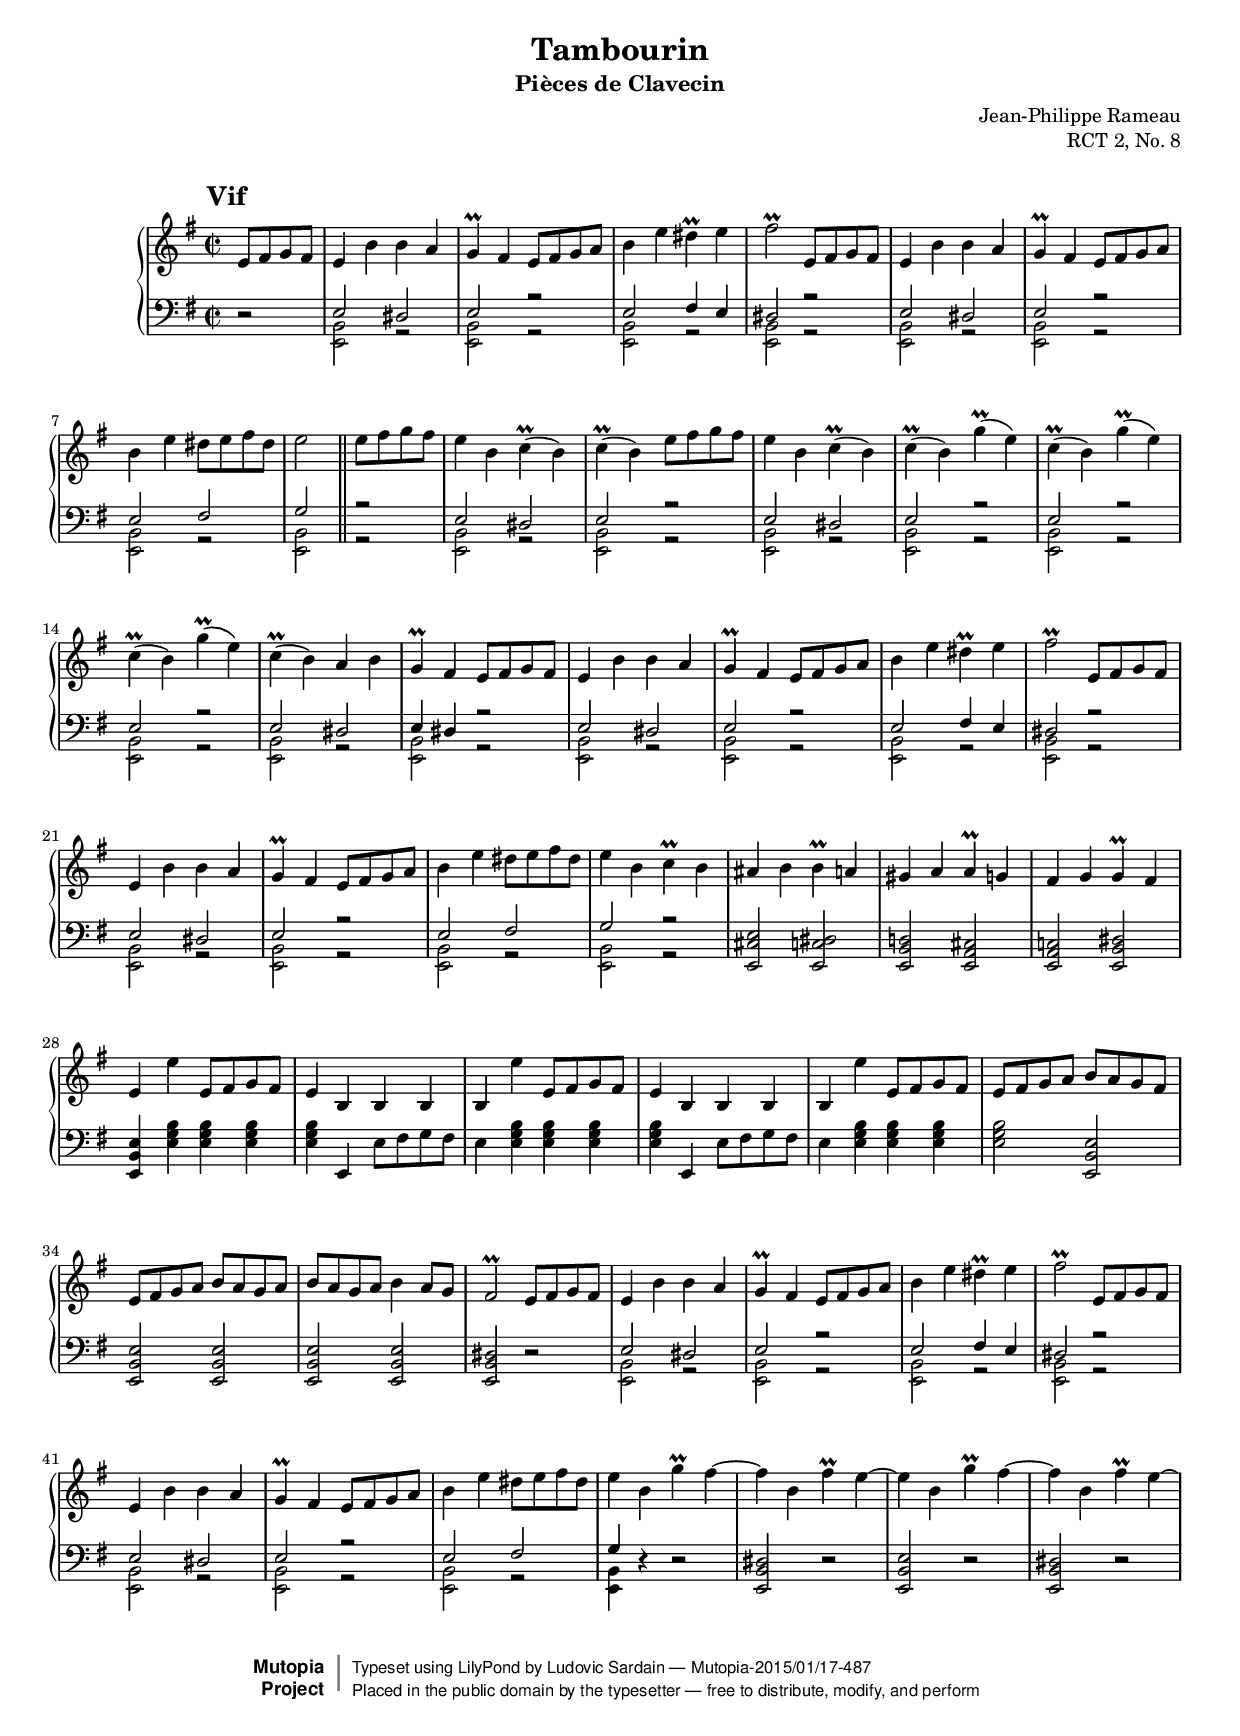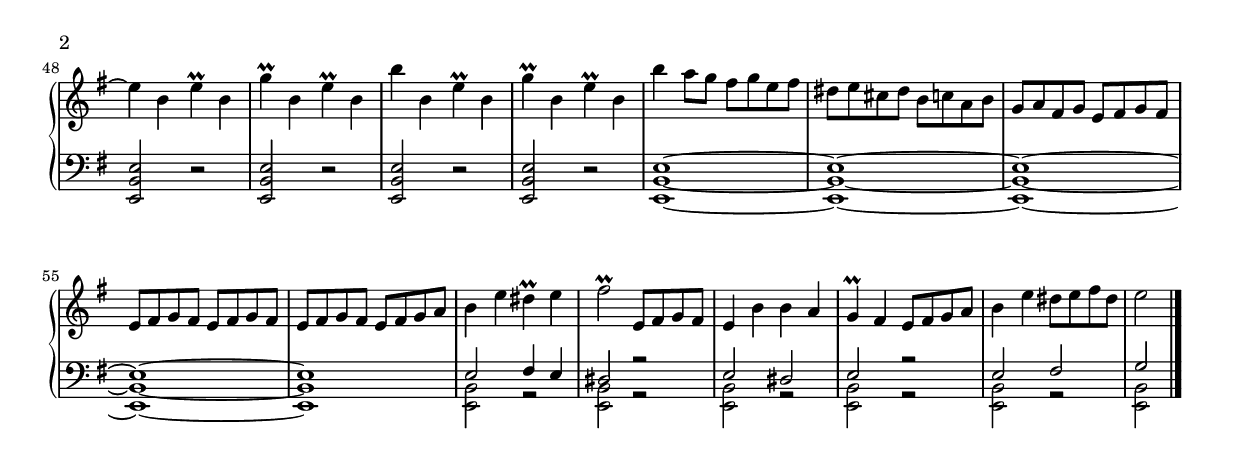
#(set-global-staff-size 17)
\include "catalan.ly"

\version "2.19.15"

\header {
	title = "Tambourin"
	composer = "Jean-Philippe Rameau"
	subtitle = "Pièces de Clavecin"
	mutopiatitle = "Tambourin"
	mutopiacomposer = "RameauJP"
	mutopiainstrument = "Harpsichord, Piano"
	opus = "RCT 2, No. 8"
	date = "1724"
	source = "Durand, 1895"
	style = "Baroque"
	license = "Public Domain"
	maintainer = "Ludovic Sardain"
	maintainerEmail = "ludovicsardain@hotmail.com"
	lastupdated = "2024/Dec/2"

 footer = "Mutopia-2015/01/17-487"
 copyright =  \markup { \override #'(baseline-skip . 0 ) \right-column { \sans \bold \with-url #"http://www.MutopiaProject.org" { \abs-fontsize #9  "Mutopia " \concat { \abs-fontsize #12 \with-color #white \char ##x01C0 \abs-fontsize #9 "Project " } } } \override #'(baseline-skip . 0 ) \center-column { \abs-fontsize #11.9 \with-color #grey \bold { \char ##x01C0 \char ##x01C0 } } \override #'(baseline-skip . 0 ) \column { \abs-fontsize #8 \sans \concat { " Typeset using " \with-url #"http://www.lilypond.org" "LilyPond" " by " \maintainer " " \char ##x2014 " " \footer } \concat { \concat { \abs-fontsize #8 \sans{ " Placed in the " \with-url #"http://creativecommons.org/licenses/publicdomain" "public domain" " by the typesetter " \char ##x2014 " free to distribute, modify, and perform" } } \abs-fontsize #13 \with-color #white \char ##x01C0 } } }
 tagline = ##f
}

\paper {
  top-margin = 6 \mm
  % default vertical spacing values have been multiplied by 1.5, except where noted with **
  system-system-spacing = #'((basic-distance . 18) (minimum-distance . 12) (padding . 1.5))
  % defaults are 12, 8, and 1
  score-system-spacing = #'((basic-distance . 21) (minimum-distance . 12) (padding . 1.5))
  % defaults are 14, 8, and 1
  markup-system-spacing = #'((basic-distance . 7.5) (padding . 6))
  % defaults are 5 and 0.5**
  score-markup-spacing = #'((basic-distance . 18) (padding . 0.75))
  % defaults are 12 and 0.5
  markup-markup-spacing = #'((basic-distance . 1.5) (padding . 0.75))
  % defaults are 1 and 0.5
  top-system-spacing = #'((basic-distance . 1.5) (padding . 1.5))
  % defaults are 1 and 1
  top-markup-spacing = #'((basic-distance . 4) (padding 1.5))
  % defaults are none** and 1
  last-bottom-spacing = #'((basic-distance . 1.5) (padding . 5))
  % defaults are 1 and 1**
}


droite =  \relative do'{
	\time 2/2
	\key mi \minor
	\partial 2
	\once\override TextScript.extra-offset = #'(-3.5 . 2)
	mi8^\markup { \bold \fontsize #2.5 Vif } fad sol fad |
	mi4 si' si la |
	sol-\prall fad mi8 fad sol la |
	si4 mi red-\prall mi |
	fad2-\prall mi,8 fad sol fad |
	mi4 si' si la |
	sol-\prall fad mi8 fad sol la |
	si4 mi red8 mi fad red |
	mi2 \bar "||" mi8 fad sol fad |
	mi4 si do-\prall( si) |
	do-\prall( si) mi8 fad sol fad |
	mi4 si do-\prall( si) |
	do-\prall( si) sol'-\prall( mi) |
	do-\prall( si) sol'-\prall( mi) |
	do-\prall( si) sol'-\prall( mi) |
	do-\prall( si) la si |
	sol-\prall fad mi8 fad sol fad |
	mi4 si' si la |
	sol-\prall fad mi8 fad sol la |
	si4 mi red-\prall mi |
	fad2-\prall mi,8 fad sol fad |
	mi4 si' si la |
	sol-\prall fad mi8 fad sol la |
	si4 mi red8 mi fad red |
	mi4 si do-\prall si |
	lad si si-\prall la |
	sold la la-\prall sol |
	fad sol sol-\prall fad |
	mi mi' mi,8 fad sol fad |
	mi4 si si si |
	si mi' mi,8 fad sol fad |
	mi4 si si si |
	si mi'4 mi,8 fad sol fad |
	mi fad sol la si la sol fad |
	mi fad sol la si la sol la |
	si la sol la si4 la8 sol |
	fad2-\prall mi8 fad sol fad |
	mi4 si' si la |
	sol-\prall fad mi8 fad sol la |
	si4 mi red-\prall mi |
	fad2-\prall mi,8 fad sol fad |
	mi4 si' si la |
	sol-\prall fad mi8 fad sol la |
	si4 mi red8 mi fad red |
	mi4 si sol'-\prall fad~ |
	fad si, fad'-\prall mi~ |
	mi4 si sol'-\prall fad~ |
	fad si, fad'-\prall mi~ |
	mi si mi-\prall si |
	sol'-\prall si, mi-\prall si |
	si' si, mi-\prall si |
	sol'-\prall si, mi-\prall si |
	si'4 la8 sol fad sol mi fad |
	red mi dod red si do la si |
	sol la fad sol mi fad sol fad |
	mi fad sol fad mi fad sol fad |
	mi fad sol fad mi fad sol la |
	si4 mi red-\prall mi |
	fad2-\prall mi,8 fad sol fad |
	mi4 si' si la |
	sol-\prall fad mi8 fad sol la |
	si4 mi red8 mi fad red |
	mi2
	\bar "|."
}

gauche =  \relative do {
	\clef bass
	\key mi \minor
	r2 |
	<< { \voiceOne mi2 red |
	mi r |
	mi fad4 mi |
	red2 r |
	mi red |
	mi r |
	mi fad |
	sol } \\
	{\voiceTwo <mi, si'>2 r |
	<mi si'> r |
	<mi si'> r |
	<mi si'> r |
	<mi si'> r |
	<mi si'> r |
	<mi si'> r |
	<mi si'> } >>
	<< { \voiceOne r2 |
	mi'2 red |
	mi r |
	mi red |
	mi r |
	mi r |
	mi r |
	mi red |
	mi4 red } \\
	{\voiceTwo r2 |
	<mi, si'>2 r |
	<mi si'> r |
	<mi si'> r |
	<mi si'> r |
	<mi si'> r |
	<mi si'> r |
	<mi si'> r |
	<mi si'> } >>
	<< { \voiceOne r2 |
	mi'2 red |
	mi r |
	mi fad4 mi |
	red2 r |
	mi red |
	mi r |
	mi fad |
	sol r} \\
	{\voiceTwo r2 |
	<mi, si'>2 r |
	<mi si'> r |
	<mi si'> r |
	<mi si'> r |
	<mi si'> r |
	<mi si'> r |
	<mi si'> r |
	<mi si'> r} >>
	<mi dod' mi>2 <mi do' red> |
	<mi si' re!> <mi la dod> |
	<mi la do!> <mi si' red> |
	<mi si' mi>4 <mi' sol si> <mi sol si> <mi sol si> |
	<mi sol si> mi, mi'8 fad sol fad |
	mi4 <mi sol si> <mi sol si> <mi sol si> |
	<mi sol si> mi, mi'8 fad sol fad |
	mi4 <mi sol si> <mi sol si> <mi sol si> |
	<mi sol si>2 <mi, si' mi> |
	<mi si' mi> <mi si' mi> |
	<mi si' mi> <mi si' mi> |
	<mi si' red> r2 |
	<< { \voiceOne mi'2 red |
	mi r |
	mi fad4 mi |
	red2 r |
	mi red |
	mi r |
	mi fad |
	sol4 } \\
	{\voiceTwo <mi, si'>2 r |
	<mi si'> r |
	<mi si'> r |
	<mi si'> r |
	<mi si'> r |
	<mi si'> r |
	<mi si'> r |
	<mi si'>4 } >>
	r4 r2 |
	<mi si' red>2 r |
	<mi si' mi>2 r |
	<mi si' red>2 r |
	<mi si' mi>2 r |
	<mi si' mi>2 r |
	<mi si' mi>2 r |
	<mi si' mi>2 r |
	<mi si' mi>1~ |
	<mi si' mi>1~ |
	<mi si' mi>1~ |
	<mi si' mi>1~ |
	<mi si' mi>1 |
	<< { \voiceOne mi'2 fad4 mi |
	red2 r |
	mi red |
	mi r |
	mi fad |
	sol } \\
	{\voiceTwo <mi, si'> r |
	<mi si'> r |
	<mi si'> r |
	<mi si'> r |
	<mi si'> r |
	<mi si'> } >>
}

\score {
  \new PianoStaff  <<
    \new Staff = up <<
      \droite
    >>
    \new Staff = down <<
      \gauche
    >>
  >>
  \layout {}
  \midi {
    \tempo 4 = 80
    }
}
